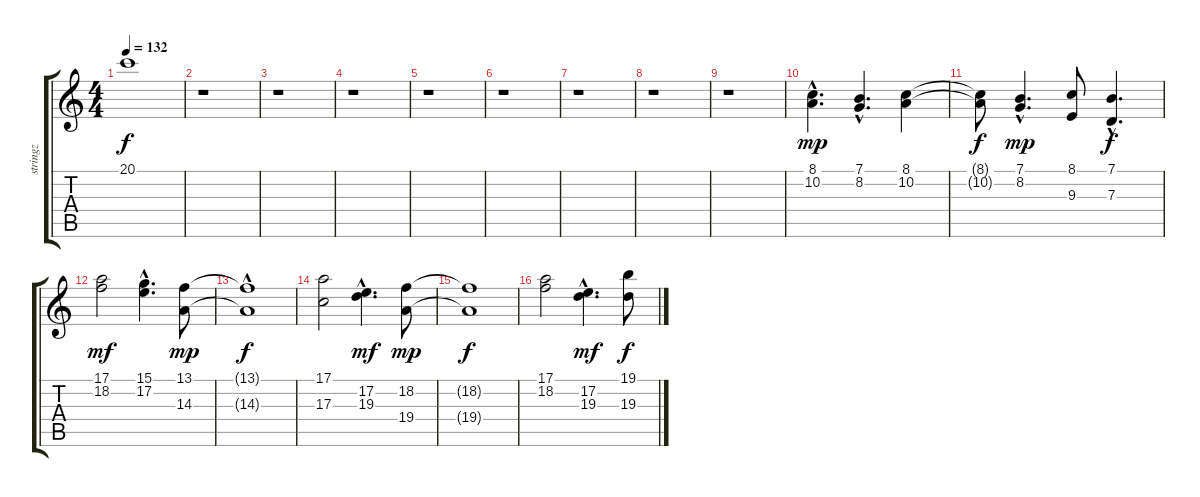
\track ("stringz" "stringz") {instrument stringensemble1}
\staff {score tabs}
\tuning (E4 B3 G3 D3 A2 E2) {hide}
\ts (4 4)
\tempo 132
\clef g2
\ks c
20.1{t}.1{dy f} |
r.1 |
r.1 |
r.1 |
r.1 |
r.1 |
r.1 |
r.1 |
r.1 |
(8.1{hac} 10.2{hac}).4{d dy mp} (7.1{hac} 8.2{hac}).4{d} (8.1 10.2).4 |
(8.1{t} 10.2{t}).8{dy f} (7.1{hac} 8.2{hac}).4{d dy mp} (8.1 9.3).8 (7.1{hac} 7.3{hac}).4{d dy f} |
(17.1 18.2).2{dy mf} (15.1{hac} 17.2).4{d} (13.1 14.3).8{dy mp} |
(13.1{hac t} 14.3{t}).1{dy f} |
(17.1 17.3).2 (17.2{hac} 19.3{hac}).4{d dy mf} (18.2 19.4).8{dy mp} |
(18.2{t} 19.4{t}).1{dy f} |
(17.1 18.2).2 (17.2{hac} 19.3).4{d dy mf} (19.1 19.3).8{dy f}
